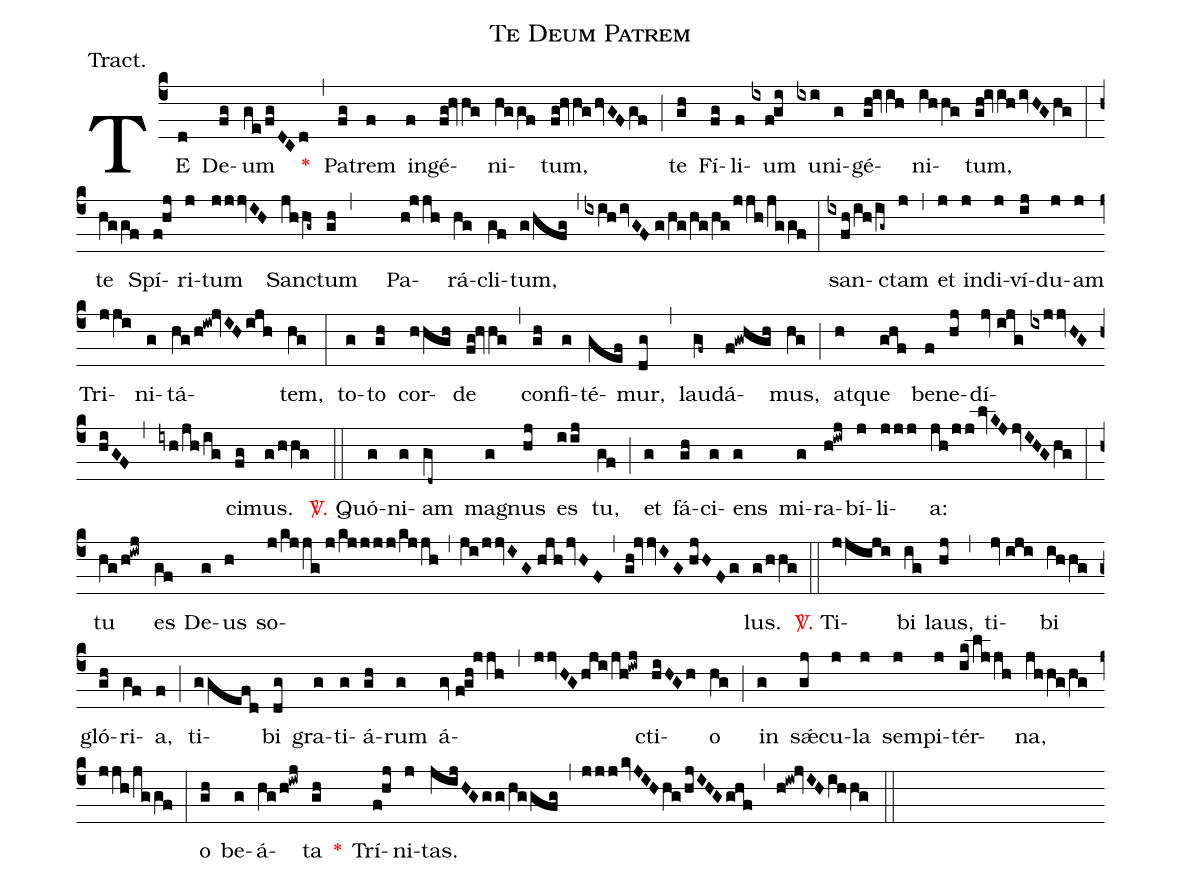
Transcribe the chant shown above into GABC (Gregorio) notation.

name:Te Deum Patrem;
annotation:Tract.;
mode:VIII.;
office-part:Tract;
%%
(c4) TE(d) De(fg)um(ge/fgDCd) <v>\red{*}</v>(,) Pa(fg)trem(f) in(f)gé(fg!hvhg)ni(hggf)tum,(fg!hvhghvGFgf) (;) te(gh) Fí(fg)li(f)um(ixf!gi) u(ixi)ni(g)gé(gh!ivih)ni(ihhg)tum,(gh!ivih/ivHGhg) (:) te(hggf) Spí(f!hj)ri(j)tum(jjjvIH) Sanc(jhhg~)tum(gh) (,) () () Pa(h!jjh)rá(hg)cli(gf)tum,(g/hfg) (,) (ixihivGF//g/hg/hg/hg/jjh/jggf) (:) san(ixfh/ih/ig~)ctam(j) (,) et(j) in(j)di(j)ví(ij)du(j)am(j) Tri(jji)ni(g)tá(hg/h!iw!jvIHijh)tem,(hg) (:) to(g)to(gh) cor(hhgh)de(fg!hvhg) (,) con(gh)fi(g)té(gef)mur,(dg) (,) lau(gf~)dá(f!gwhgh)mus,(hg) (;) at(h)que(ghf) be(f)ne(hj)dí(jv//ijg//ixjjvHGhiGF,iyh/jh/ig)ci(fg)mus.(g/hhg) (::) <v>\red{\Vbar.}</v> Quó(g)ni(g)am(gd~) ma(g)gnus(hj) es(iij) tu,(gf) (;) et(g) fá(gh)ci(g)ens(g) mi(g)ra(h!iwj)bí(j)li(jjj)a:(jh/jjlvKJjvIHGhg) (:) tu(hg/h!iwj) es(gf) De(g)us(h) so(j/kjjg//j/kjjjj/kjjh,ji/jjvIG//hjhjvHF,gh!jvvIG//hjHFg)lus.(g/hhg) (::) <v>\red{\Vbar.}</v> Ti(jjiji)bi(ig) laus,(hj) (,) ti(jv//iji)bi(ihhg) gló(gh)ri(gf)a,(f) (;) ti(ggefd)bi(dg) gra(g)ti(g)á(gh)rum(g) á(gv//f!gh!jjh,jjvHGhji/jh!iwj)cti(hiHGh)o(hg) (;) in(g) s<sp>'ae</sp>(gj)cu(j)la(j) sem(j)pi(j)tér(ik/ljjh)na,(jhhg/hg/jjh/jggf) (:) o(gh) be(g)á(hg/h!iwj)ta(gh) <v>\red{*}</v>() Trí(f!hj)ni(j)tas.(jijHGgg/hggfg) (,) (jjjkvJIHhg/hjIHGghf) (,) (h!iw!jvIHihhg) (::)
